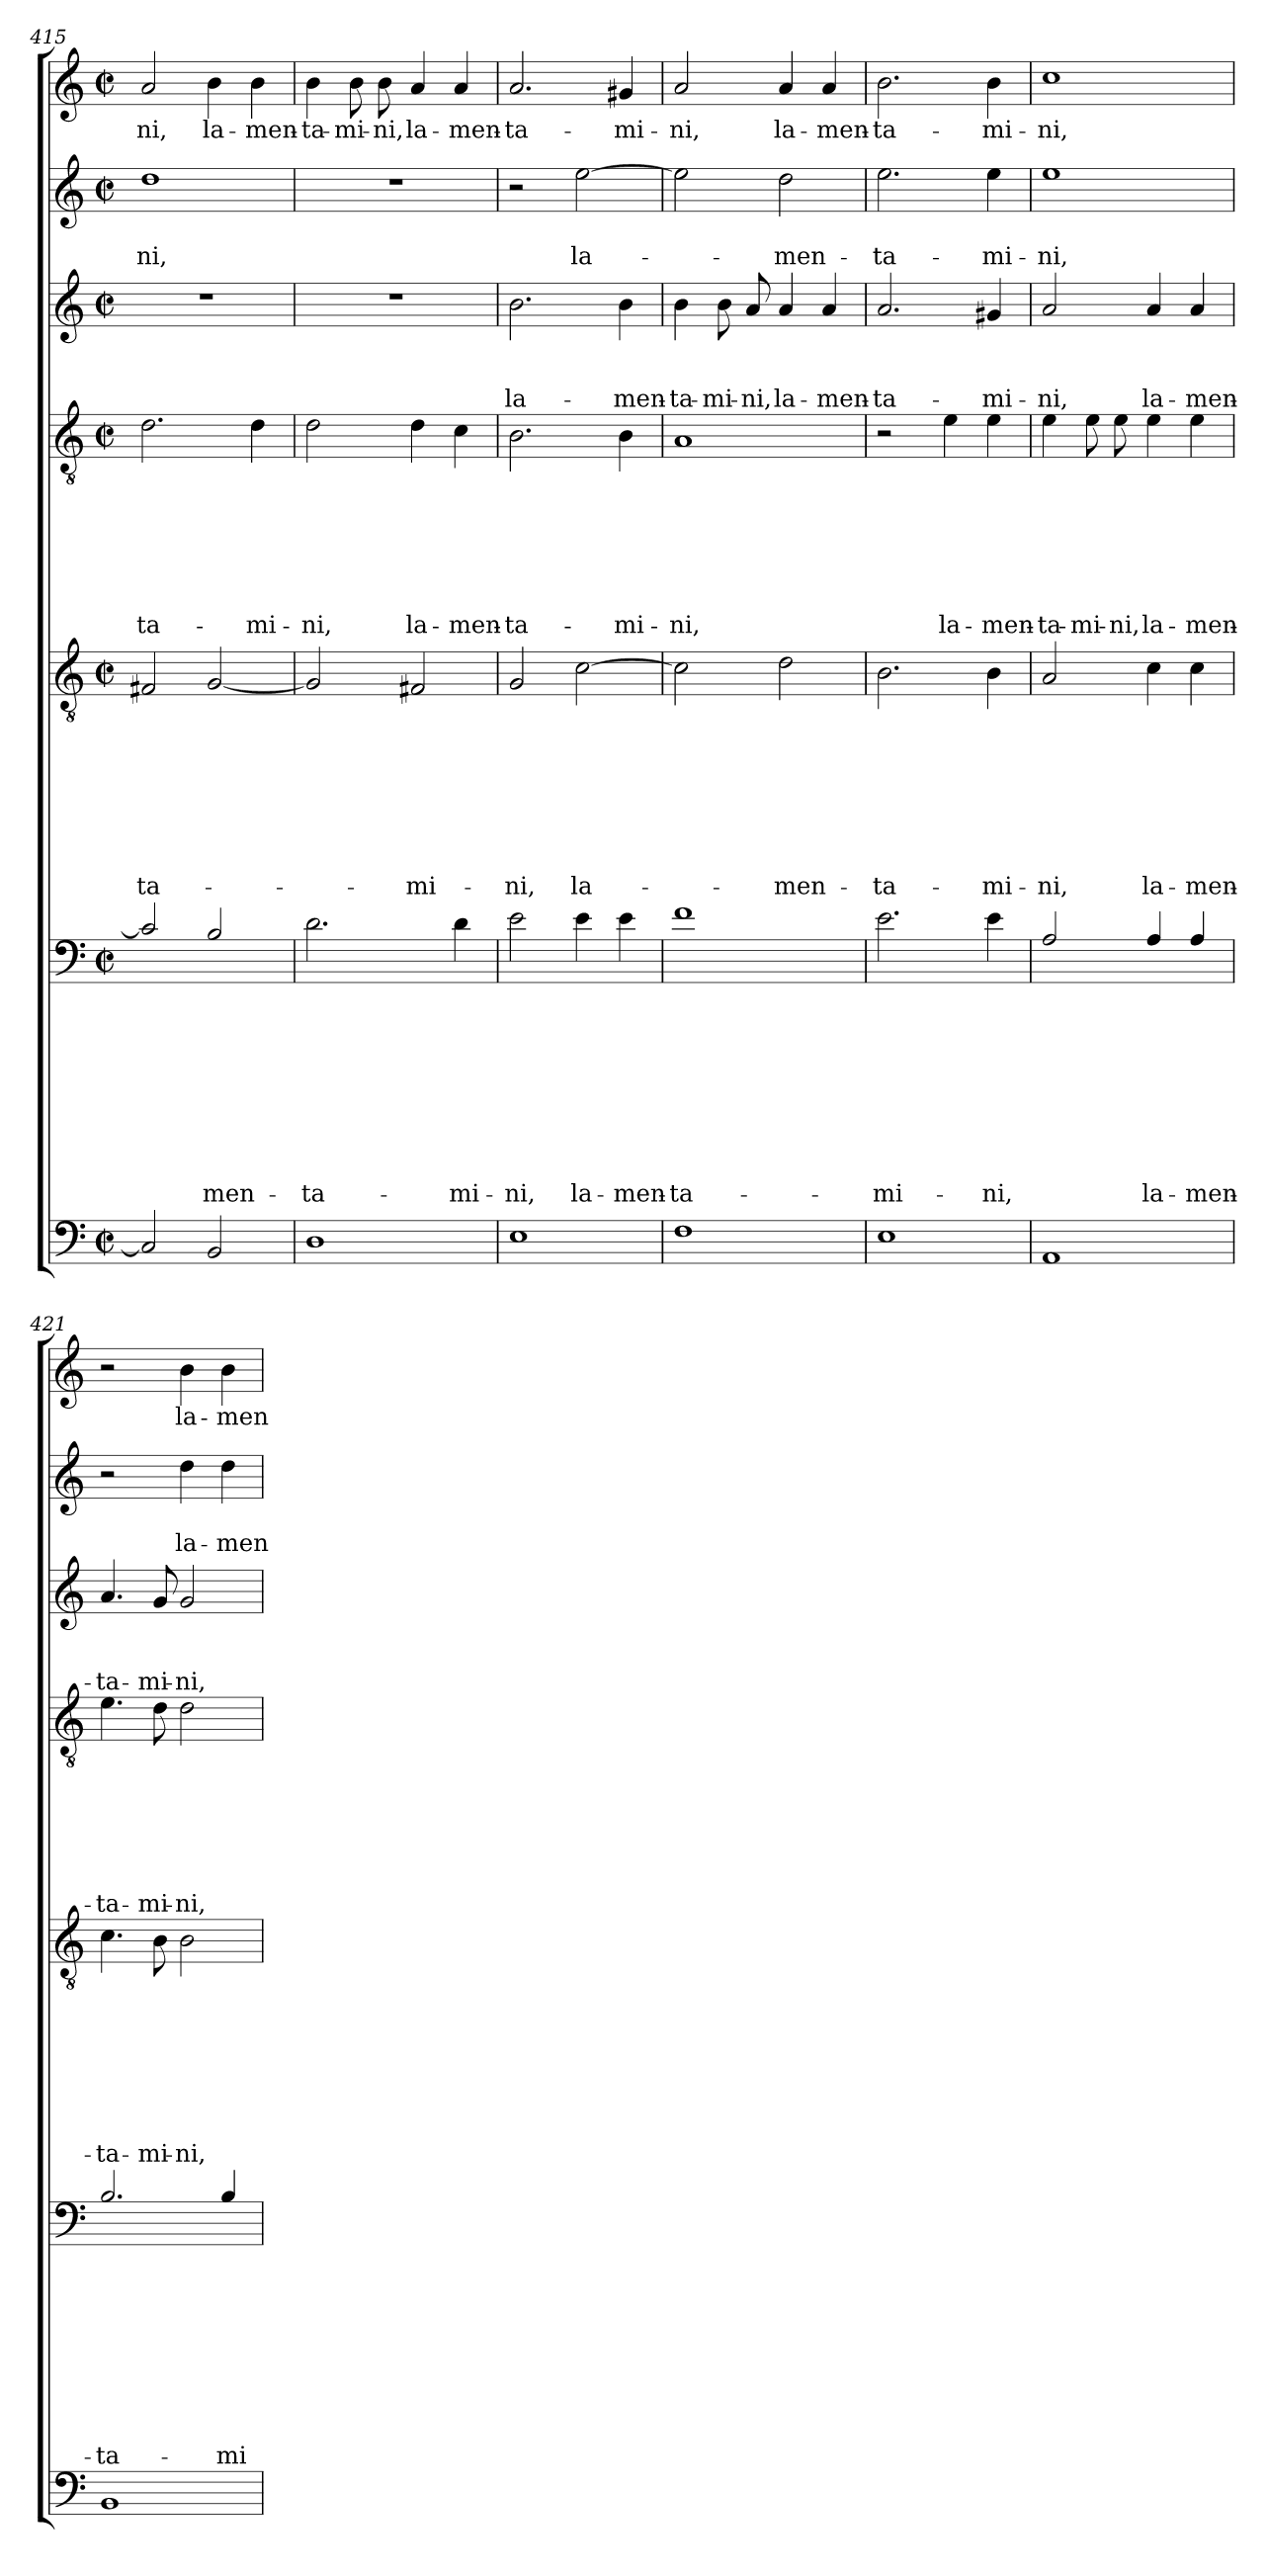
**kern	**kern	**text	**text	**text	**text	**text	**text	**text	**text	**text	**kern	**text	**text	**text	**text	**text	**text	**text	**text	**kern	**text	**text	**text	**text	**text	**text	**text	**kern	**text	**text	**text	**kern	**text	**text	**kern	**text
*part7	*part6	*part6	*part6	*part6	*part6	*part6	*part6	*part6	*part6	*part6	*part5	*part5	*part5	*part5	*part5	*part5	*part5	*part5	*part5	*part4	*part4	*part4	*part4	*part4	*part4	*part4	*part4	*part3	*part3	*part3	*part3	*part2	*part2	*part2	*part1	*part1
*staff7	*staff6	*staff6	*staff6	*staff6	*staff6	*staff6	*staff6	*staff6	*staff6	*staff6	*staff5	*staff5	*staff5	*staff5	*staff5	*staff5	*staff5	*staff5	*staff5	*staff4	*staff4	*staff4	*staff4	*staff4	*staff4	*staff4	*staff4	*staff3	*staff3	*staff3	*staff3	*staff2	*staff2	*staff2	*staff1	*staff1
*clefF4	*clefF4	*	*	*	*	*	*	*	*	*	*clefGv2	*	*	*	*	*	*	*	*	*clefGv2	*	*	*	*	*	*	*	*clefG2	*	*	*	*clefG2	*	*	*clefG2	*
*	*ITrd8c14	*	*	*	*	*	*	*	*	*	*	*	*	*	*	*	*	*	*	*	*	*	*	*	*	*	*	*	*	*	*	*	*	*	*	*
*k[]	*k[]	*	*	*	*	*	*	*	*	*	*k[]	*	*	*	*	*	*	*	*	*k[]	*	*	*	*	*	*	*	*k[]	*	*	*	*k[]	*	*	*k[]	*
*C:	*C:	*	*	*	*	*	*	*	*	*	*C:	*	*	*	*	*	*	*	*	*C:	*	*	*	*	*	*	*	*C:	*	*	*	*C:	*	*	*C:	*
*M2/2	*M2/2	*	*	*	*	*	*	*	*	*	*M2/2	*	*	*	*	*	*	*	*	*M2/2	*	*	*	*	*	*	*	*M2/2	*	*	*	*M2/2	*	*	*M2/2	*
*met(c|)	*met(c|)	*	*	*	*	*	*	*	*	*	*met(c|)	*	*	*	*	*	*	*	*	*met(c|)	*	*	*	*	*	*	*	*met(c|)	*	*	*	*met(c|)	*	*	*met(c|)	*
=415	=415	=415	=415	=415	=415	=415	=415	=415	=415	=415	=415	=415	=415	=415	=415	=415	=415	=415	=415	=415	=415	=415	=415	=415	=415	=415	=415	=415	=415	=415	=415	=415	=415	=415	=415	=415
!	!	!	!	!	!	!	!	!	!	!	!	!	!	!	!	!	!	!	!LO:LY:b	!	!	!	!	!	!	!	!LO:LY:b	!	!	!	!	!	!	!LO:LY:b	!	!LO:LY:b
2C/]	2C/]	.	.	.	.	.	.	.	.	.	2F#X/	.	.	.	.	.	.	.	-ta-	2.d\	.	.	.	.	.	.	-ta-	1r	.	.	.	1dd	.	-ni,	2a/	-ni,
!	!	!	!	!	!	!	!	!	!	!LO:LY:b	!	!	!	!	!	!	!	!	!	!	!	!	!	!	!	!	!	!	!	!	!	!	!	!	!	!LO:LY:b
2BB/	2BB/	.	.	.	.	.	.	.	.	-men-	[2G/	.	.	.	.	.	.	.	.	.	.	.	.	.	.	.	.	.	.	.	.	.	.	.	4b\	la-
!	!	!	!	!	!	!	!	!	!	!	!	!	!	!	!	!	!	!	!	!	!	!	!	!	!	!	!LO:LY:b	!	!	!	!	!	!	!	!	!LO:LY:b
.	.	.	.	.	.	.	.	.	.	.	.	.	.	.	.	.	.	.	.	4d\	.	.	.	.	.	.	-mi-	.	.	.	.	.	.	.	4b\	-men-
=416	=416	=416	=416	=416	=416	=416	=416	=416	=416	=416	=416	=416	=416	=416	=416	=416	=416	=416	=416	=416	=416	=416	=416	=416	=416	=416	=416	=416	=416	=416	=416	=416	=416	=416	=416	=416
!	!	!	!	!	!	!	!	!	!	!LO:LY:b	!	!	!	!	!	!	!	!	!	!	!	!	!	!	!	!	!LO:LY:b	!	!	!	!	!	!	!	!	!LO:LY:b
1D	2.D\	.	.	.	.	.	.	.	.	-ta-	2G/]	.	.	.	.	.	.	.	.	2d\	.	.	.	.	.	.	-ni,	1r	.	.	.	1r	.	.	4b\	-ta-
!	!	!	!	!	!	!	!	!	!	!	!	!	!	!	!	!	!	!	!	!	!	!	!	!	!	!	!	!	!	!	!	!	!	!	!	!LO:LY:b
.	.	.	.	.	.	.	.	.	.	.	.	.	.	.	.	.	.	.	.	.	.	.	.	.	.	.	.	.	.	.	.	.	.	.	8b\	-mi-
!	!	!	!	!	!	!	!	!	!	!	!	!	!	!	!	!	!	!	!	!	!	!	!	!	!	!	!	!	!	!	!	!	!	!	!	!LO:LY:b
.	.	.	.	.	.	.	.	.	.	.	.	.	.	.	.	.	.	.	.	.	.	.	.	.	.	.	.	.	.	.	.	.	.	.	8b\	-ni,
!	!	!	!	!	!	!	!	!	!	!	!	!	!	!	!	!	!	!	!LO:LY:b	!	!	!	!	!	!	!	!LO:LY:b	!	!	!	!	!	!	!	!	!LO:LY:b
.	.	.	.	.	.	.	.	.	.	.	2F#X/	.	.	.	.	.	.	.	-mi-	4d\	.	.	.	.	.	.	la-	.	.	.	.	.	.	.	4a/	la-
!	!	!	!	!	!	!	!	!	!	!LO:LY:b	!	!	!	!	!	!	!	!	!	!	!	!	!	!	!	!	!LO:LY:b	!	!	!	!	!	!	!	!	!LO:LY:b
.	4D\	.	.	.	.	.	.	.	.	-mi-	.	.	.	.	.	.	.	.	.	4c\	.	.	.	.	.	.	-men-	.	.	.	.	.	.	.	4a/	-men-
=417	=417	=417	=417	=417	=417	=417	=417	=417	=417	=417	=417	=417	=417	=417	=417	=417	=417	=417	=417	=417	=417	=417	=417	=417	=417	=417	=417	=417	=417	=417	=417	=417	=417	=417	=417	=417
!	!	!	!	!	!	!	!	!	!	!LO:LY:b	!	!	!	!	!	!	!	!	!LO:LY:b	!	!	!	!	!	!	!	!LO:LY:b	!	!	!	!LO:LY:b	!	!	!	!	!LO:LY:b
1E	2E\	.	.	.	.	.	.	.	.	-ni,	2G/	.	.	.	.	.	.	.	-ni,	2.B\	.	.	.	.	.	.	-ta-	2.b\	.	.	la-	2r	.	.	2.a/	-ta-
!	!	!	!	!	!	!	!	!	!	!LO:LY:b	!	!	!	!	!	!	!	!	!LO:LY:b	!	!	!	!	!	!	!	!	!	!	!	!	!	!	!LO:LY:b	!	!
.	4E\	.	.	.	.	.	.	.	.	la-	[2c\	.	.	.	.	.	.	.	la-	.	.	.	.	.	.	.	.	.	.	.	.	[2ee\	.	la-	.	.
!	!	!	!	!	!	!	!	!	!	!LO:LY:b	!	!	!	!	!	!	!	!	!	!	!	!	!	!	!	!	!LO:LY:b	!	!	!	!LO:LY:b	!	!	!	!	!LO:LY:b
.	4E\	.	.	.	.	.	.	.	.	-men-	.	.	.	.	.	.	.	.	.	4B\	.	.	.	.	.	.	-mi-	4b\	.	.	-men-	.	.	.	4g#X/	-mi-
=418	=418	=418	=418	=418	=418	=418	=418	=418	=418	=418	=418	=418	=418	=418	=418	=418	=418	=418	=418	=418	=418	=418	=418	=418	=418	=418	=418	=418	=418	=418	=418	=418	=418	=418	=418	=418
!	!	!	!	!	!	!	!	!	!	!LO:LY:b	!	!	!	!	!	!	!	!	!	!	!	!	!	!	!	!	!LO:LY:b	!	!	!	!LO:LY:b	!	!	!	!	!LO:LY:b
1F	1F	.	.	.	.	.	.	.	.	-ta-	2c\]	.	.	.	.	.	.	.	.	1A	.	.	.	.	.	.	-ni,	4b\	.	.	-ta-	2ee\]	.	.	2a/	-ni,
!	!	!	!	!	!	!	!	!	!	!	!	!	!	!	!	!	!	!	!	!	!	!	!	!	!	!	!	!	!	!	!LO:LY:b	!	!	!	!	!
.	.	.	.	.	.	.	.	.	.	.	.	.	.	.	.	.	.	.	.	.	.	.	.	.	.	.	.	8b\	.	.	-mi-	.	.	.	.	.
!	!	!	!	!	!	!	!	!	!	!	!	!	!	!	!	!	!	!	!	!	!	!	!	!	!	!	!	!	!	!	!LO:LY:b	!	!	!	!	!
.	.	.	.	.	.	.	.	.	.	.	.	.	.	.	.	.	.	.	.	.	.	.	.	.	.	.	.	8a/	.	.	-ni,	.	.	.	.	.
!	!	!	!	!	!	!	!	!	!	!	!	!	!	!	!	!	!	!	!LO:LY:b	!	!	!	!	!	!	!	!	!	!	!	!LO:LY:b	!	!	!LO:LY:b	!	!LO:LY:b
.	.	.	.	.	.	.	.	.	.	.	2d\	.	.	.	.	.	.	.	-men-	.	.	.	.	.	.	.	.	4a/	.	.	la-	2dd\	.	-men-	4a/	la-
!	!	!	!	!	!	!	!	!	!	!	!	!	!	!	!	!	!	!	!	!	!	!	!	!	!	!	!	!	!	!	!LO:LY:b	!	!	!	!	!LO:LY:b
.	.	.	.	.	.	.	.	.	.	.	.	.	.	.	.	.	.	.	.	.	.	.	.	.	.	.	.	4a/	.	.	-men-	.	.	.	4a/	-men-
=419	=419	=419	=419	=419	=419	=419	=419	=419	=419	=419	=419	=419	=419	=419	=419	=419	=419	=419	=419	=419	=419	=419	=419	=419	=419	=419	=419	=419	=419	=419	=419	=419	=419	=419	=419	=419
!	!	!	!	!	!	!	!	!	!	!LO:LY:b	!	!	!	!	!	!	!	!	!LO:LY:b	!	!	!	!	!	!	!	!	!	!	!	!LO:LY:b	!	!	!LO:LY:b	!	!LO:LY:b
1E	2.E\	.	.	.	.	.	.	.	.	-mi-	2.B\	.	.	.	.	.	.	.	-ta-	2r	.	.	.	.	.	.	.	2.a/	.	.	-ta-	2.ee\	.	-ta-	2.b\	-ta-
!	!	!	!	!	!	!	!	!	!	!	!	!	!	!	!	!	!	!	!	!	!	!	!	!	!	!	!LO:LY:b	!	!	!	!	!	!	!	!	!
.	.	.	.	.	.	.	.	.	.	.	.	.	.	.	.	.	.	.	.	4e\	.	.	.	.	.	.	la-	.	.	.	.	.	.	.	.	.
!	!	!	!	!	!	!	!	!	!	!LO:LY:b	!	!	!	!	!	!	!	!	!LO:LY:b	!	!	!	!	!	!	!	!LO:LY:b	!	!	!	!LO:LY:b	!	!	!LO:LY:b	!	!LO:LY:b
.	4E\	.	.	.	.	.	.	.	.	-ni,	4B\	.	.	.	.	.	.	.	-mi-	4e\	.	.	.	.	.	.	-men-	4g#X/	.	.	-mi-	4ee\	.	-mi-	4b\	-mi-
!!LO:PB:g=z
=420	=420	=420	=420	=420	=420	=420	=420	=420	=420	=420	=420	=420	=420	=420	=420	=420	=420	=420	=420	=420	=420	=420	=420	=420	=420	=420	=420	=420	=420	=420	=420	=420	=420	=420	=420	=420
!	!	!	!	!	!	!	!	!	!	!	!	!	!	!	!	!	!	!	!LO:LY:b	!	!	!	!	!	!	!	!LO:LY:b	!	!	!	!LO:LY:b	!	!	!LO:LY:b	!	!LO:LY:b
1AA	2AA/	.	.	.	.	.	.	.	.	.	2A/	.	.	.	.	.	.	.	-ni,	4e\	.	.	.	.	.	.	-ta-	2a/	.	.	-ni,	1ee	.	-ni,	1cc	-ni,
!	!	!	!	!	!	!	!	!	!	!	!	!	!	!	!	!	!	!	!	!	!	!	!	!	!	!	!LO:LY:b	!	!	!	!	!	!	!	!	!
.	.	.	.	.	.	.	.	.	.	.	.	.	.	.	.	.	.	.	.	8e\	.	.	.	.	.	.	-mi-	.	.	.	.	.	.	.	.	.
!	!	!	!	!	!	!	!	!	!	!	!	!	!	!	!	!	!	!	!	!	!	!	!	!	!	!	!LO:LY:b	!	!	!	!	!	!	!	!	!
.	.	.	.	.	.	.	.	.	.	.	.	.	.	.	.	.	.	.	.	8e\	.	.	.	.	.	.	-ni,	.	.	.	.	.	.	.	.	.
!	!	!	!	!	!	!	!	!	!	!LO:LY:b	!	!	!	!	!	!	!	!	!LO:LY:b	!	!	!	!	!	!	!	!LO:LY:b	!	!	!	!LO:LY:b	!	!	!	!	!
.	4AA/	.	.	.	.	.	.	.	.	la-	4c\	.	.	.	.	.	.	.	la-	4e\	.	.	.	.	.	.	la-	4a/	.	.	la-	.	.	.	.	.
!	!	!	!	!	!	!	!	!	!	!LO:LY:b	!	!	!	!	!	!	!	!	!LO:LY:b	!	!	!	!	!	!	!	!LO:LY:b	!	!	!	!LO:LY:b	!	!	!	!	!
.	4AA/	.	.	.	.	.	.	.	.	-men-	4c\	.	.	.	.	.	.	.	-men-	4e\	.	.	.	.	.	.	-men-	4a/	.	.	-men-	.	.	.	.	.
=421	=421	=421	=421	=421	=421	=421	=421	=421	=421	=421	=421	=421	=421	=421	=421	=421	=421	=421	=421	=421	=421	=421	=421	=421	=421	=421	=421	=421	=421	=421	=421	=421	=421	=421	=421	=421
!	!	!	!	!	!	!	!	!	!	!LO:LY:b	!	!	!	!	!	!	!	!	!LO:LY:b	!	!	!	!	!	!	!	!LO:LY:b	!	!	!	!LO:LY:b	!	!	!	!	!
1BB	2.BB/	.	.	.	.	.	.	.	.	-ta-	4.c\	.	.	.	.	.	.	.	-ta-	4.e\	.	.	.	.	.	.	-ta-	4.a/	.	.	-ta-	2r	.	.	2r	.
!	!	!	!	!	!	!	!	!	!	!	!	!	!	!	!	!	!	!	!LO:LY:b	!	!	!	!	!	!	!	!LO:LY:b	!	!	!	!LO:LY:b	!	!	!	!	!
.	.	.	.	.	.	.	.	.	.	.	8B\	.	.	.	.	.	.	.	-mi-	8d\	.	.	.	.	.	.	-mi-	8g/	.	.	-mi-	.	.	.	.	.
!	!	!	!	!	!	!	!	!	!	!	!	!	!	!	!	!	!	!	!LO:LY:b	!	!	!	!	!	!	!	!LO:LY:b	!	!	!	!LO:LY:b	!	!	!LO:LY:b	!	!LO:LY:b
.	.	.	.	.	.	.	.	.	.	.	2B\	.	.	.	.	.	.	.	-ni,	2d\	.	.	.	.	.	.	-ni,	2g/	.	.	-ni,	4dd\	.	la-	4b\	la-
!	!	!	!	!	!	!	!	!	!	!LO:LY:b	!	!	!	!	!	!	!	!	!	!	!	!	!	!	!	!	!	!	!	!	!	!	!	!LO:LY:b	!	!LO:LY:b
.	4BB/	.	.	.	.	.	.	.	.	-mi-	.	.	.	.	.	.	.	.	.	.	.	.	.	.	.	.	.	.	.	.	.	4dd\	.	-men-	4b\	-men-
=	=	=	=	=	=	=	=	=	=	=	=	=	=	=	=	=	=	=	=	=	=	=	=	=	=	=	=	=	=	=	=	=	=	=	=	=
*-	*-	*-	*-	*-	*-	*-	*-	*-	*-	*-	*-	*-	*-	*-	*-	*-	*-	*-	*-	*-	*-	*-	*-	*-	*-	*-	*-	*-	*-	*-	*-	*-	*-	*-	*-	*-
